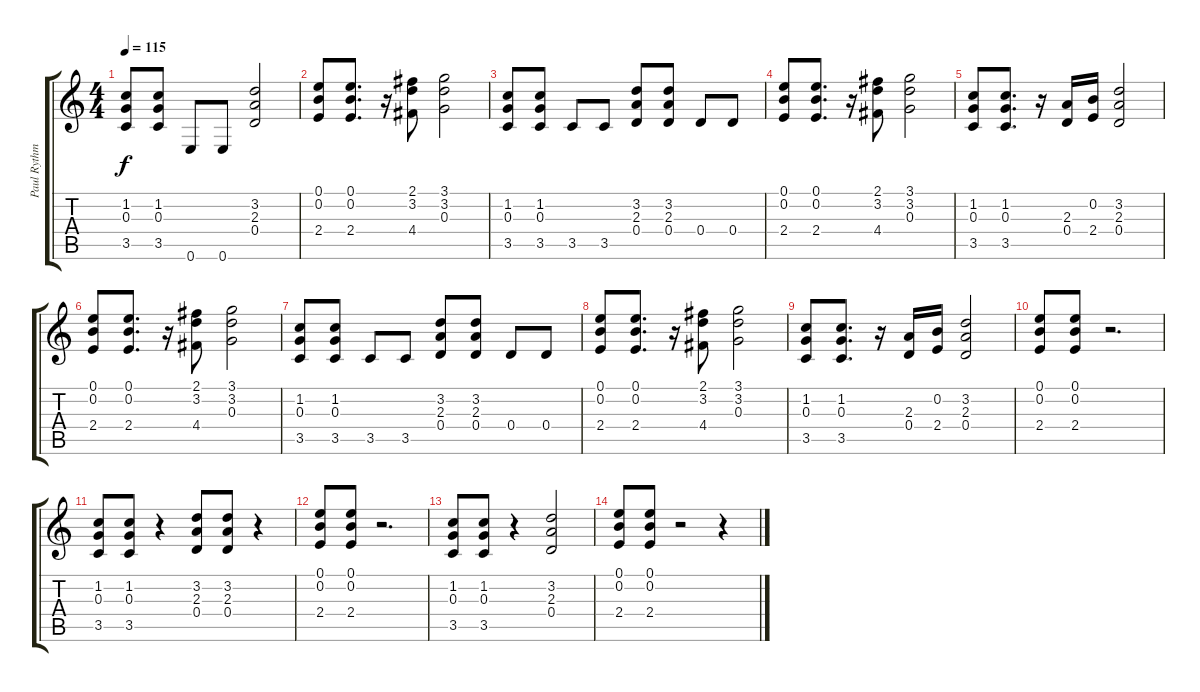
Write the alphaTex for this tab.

\track ("Paul Rythm" "Paul Rythm") {instrument distortionguitar}
\staff {score tabs}
\tuning (E4 B3 G3 D3 A2 E2) {hide}
\ts (4 4)
\tempo 115
\clef g2
\ks c
(1.2 0.3 3.5).8{dy f} (1.2 0.3 3.5).8 0.6.8 0.6.8 (3.2 2.3 0.4).2 |
(0.1 0.2 2.4).8 (0.1 0.2 2.4).8{d} r.16 (2.1 3.2 4.4).8 (3.1 3.2 0.3).2 |
(1.2 0.3 3.5).8 (1.2 0.3 3.5).8 3.5.8 3.5.8 (3.2 2.3 0.4).8 (3.2 2.3 0.4).8 0.4.8 0.4.8 |
(0.1 0.2 2.4).8 (0.1 0.2 2.4).8{d} r.16 (2.1 3.2 4.4).8 (3.1 3.2 0.3).2 |
(1.2 0.3 3.5).8 (1.2 0.3 3.5).8{d} r.16 (2.3 0.4).16 (0.2 2.4).16 (3.2 2.3 0.4).2 |
(0.1 0.2 2.4).8 (0.1 0.2 2.4).8{d} r.16 (2.1 3.2 4.4).8 (3.1 3.2 0.3).2 |
(1.2 0.3 3.5).8 (1.2 0.3 3.5).8 3.5.8 3.5.8 (3.2 2.3 0.4).8 (3.2 2.3 0.4).8 0.4.8 0.4.8 |
(0.1 0.2 2.4).8 (0.1 0.2 2.4).8{d} r.16 (2.1 3.2 4.4).8 (3.1 3.2 0.3).2 |
(1.2 0.3 3.5).8 (1.2 0.3 3.5).8{d} r.16 (2.3 0.4).16 (0.2 2.4).16 (3.2 2.3 0.4).2 |
(0.1 0.2 2.4).8 (0.1 0.2 2.4).8 r.2{d} |
(1.2 0.3 3.5).8 (1.2 0.3 3.5).8 r.4 (3.2 2.3 0.4).8 (3.2 2.3 0.4).8 r.4 |
(0.1 0.2 2.4).8 (0.1 0.2 2.4).8 r.2{d} |
(1.2 0.3 3.5).8 (1.2 0.3 3.5).8 r.4 (3.2 2.3 0.4).2 |
(0.1 0.2 2.4).8 (0.1 0.2 2.4).8 r.2 r.4
